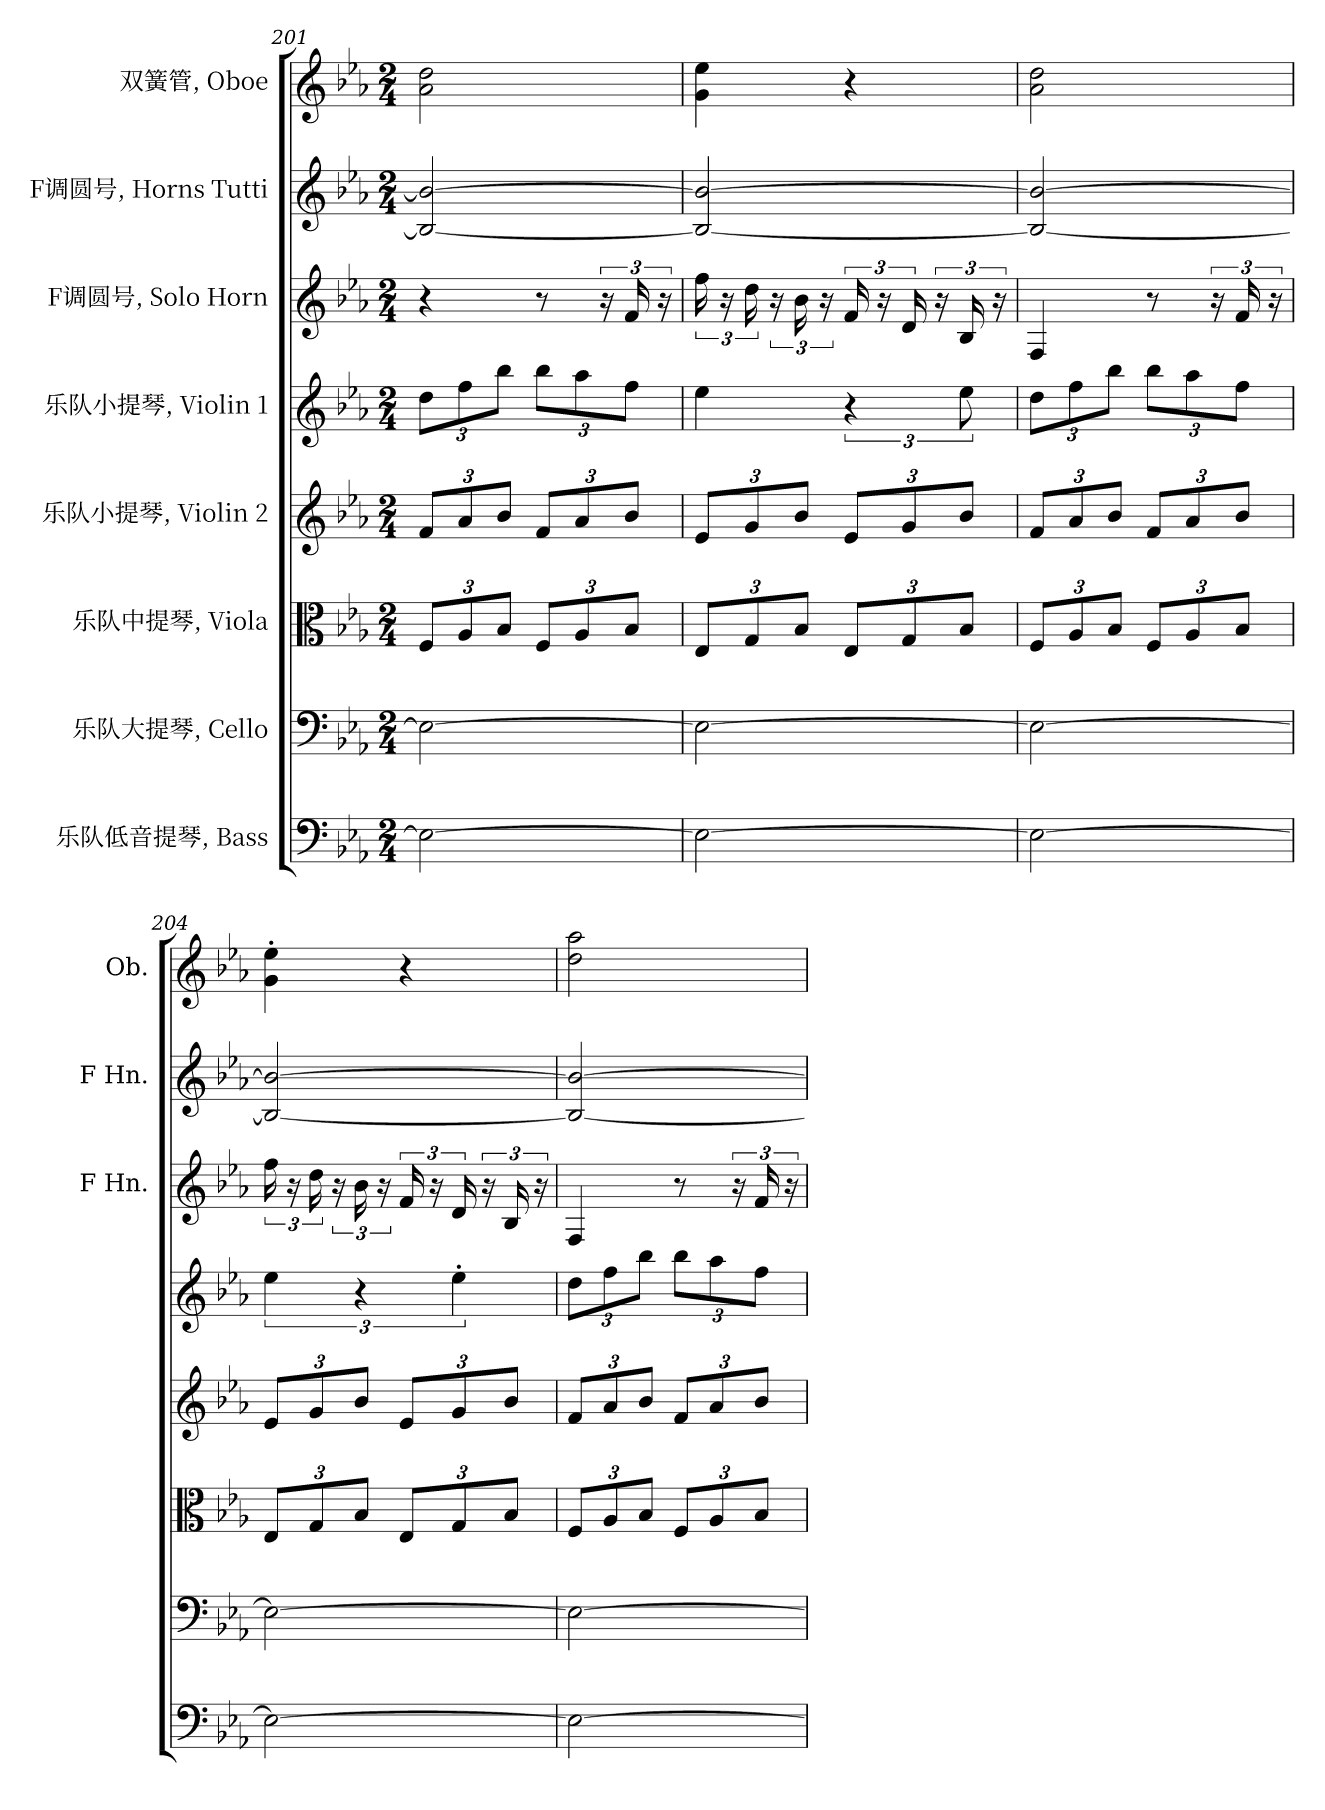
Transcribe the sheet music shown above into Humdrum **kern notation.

**kern	**kern	**kern	**kern	**kern	**kern	**kern	**kern
*part8	*part7	*part6	*part5	*part4	*part3	*part2	*part1
*staff8	*staff7	*staff6	*staff5	*staff4	*staff3	*staff2	*staff1
*I"乐队低音提琴, Bass	*I"乐队大提琴, Cello	*I"乐队中提琴, Viola	*I"乐队小提琴, Violin 2	*I"乐队小提琴, Violin 1	*I"F调圆号, Solo Horn	*I"F调圆号, Horns Tutti	*I"双簧管, Oboe
*	*	*	*	*	*I'F Hn.	*I'F Hn.	*I'Ob.
*clefF4	*clefF4	*clefC3	*clefG2	*clefG2	*clefG2	*clefG2	*clefG2
*ITrd7c12	*	*	*	*	*ITrd4c7	*ITrd4c7	*
*k[b-e-a-]	*k[b-e-a-]	*k[b-e-a-]	*k[b-e-a-]	*k[b-e-a-]	*k[b-e-a-d-]	*k[b-e-a-d-]	*k[b-e-a-]
*M2/4	*M2/4	*M2/4	*M2/4	*M2/4	*M2/4	*M2/4	*M2/4
*	*	*Xbrackettup	*Xbrackettup	*Xbrackettup	*	*	*
=201	=201	=201	=201	=201	=201	=201	=201
2EE-\_	2E-\_	12F/L	12f/L	12dd\L	4r	2E-/_ 2e-/_	2a-\ 2dd\
.	.	12A-/	12a-/	12ff\	.	.	.
.	.	12B-/J	12b-/J	12bb-\J	.	.	.
.	.	12F/L	12f/L	12bb-\L	8r	.	.
.	.	12A-/	12a-/	12aa-\	.	.	.
.	.	.	.	.	24r	.	.
.	.	12B-/J	12b-/J	12ff\J	24B-/	.	.
.	.	.	.	.	24r	.	.
=202	=202	=202	=202	=202	=202	=202	=202
2EE-\_	2E-\_	12E-/L	12e-/L	4ee-\	24b-\	2E-/_ 2e-/_	4g\ 4ee-\
.	.	.	.	.	24r	.	.
.	.	12G/	12g/	.	24g\	.	.
.	.	.	.	.	24r	.	.
.	.	12B-/J	12b-/J	.	24e-\	.	.
.	.	.	.	.	24r	.	.
*	*	*	*	*brackettup	*	*	*
.	.	12E-/L	12e-/L	6r	24B-/	.	4r
.	.	.	.	.	24r	.	.
.	.	12G/	12g/	.	24G/	.	.
.	.	.	.	.	24r	.	.
.	.	12B-/J	12b-/J	12ee-\	24E-/	.	.
.	.	.	.	.	24r	.	.
!!LO:PB:g=z
=203	=203	=203	=203	=203	=203	=203	=203
*	*	*	*	*Xbrackettup	*	*	*
2EE-\_	2E-\_	12F/L	12f/L	12dd\L	4BB-/	2E-/_ 2e-/_	2a-\ 2dd\
.	.	12A-/	12a-/	12ff\	.	.	.
.	.	12B-/J	12b-/J	12bb-\J	.	.	.
.	.	12F/L	12f/L	12bb-\L	8r	.	.
.	.	12A-/	12a-/	12aa-\	.	.	.
.	.	.	.	.	24r	.	.
.	.	12B-/J	12b-/J	12ff\J	24B-/	.	.
.	.	.	.	.	24r	.	.
=204	=204	=204	=204	=204	=204	=204	=204
*	*	*	*	*brackettup	*	*	*
2EE-\_	2E-\_	12E-/L	12e-/L	6ee-\	24b-\	2E-/_ 2e-/_	4g\' 4ee-\'
.	.	.	.	.	24r	.	.
.	.	12G/	12g/	.	24g\	.	.
.	.	.	.	.	24r	.	.
.	.	12B-/J	12b-/J	6r	24e-\	.	.
.	.	.	.	.	24r	.	.
.	.	12E-/L	12e-/L	.	24B-/	.	4r
.	.	.	.	.	24r	.	.
.	.	12G/	12g/	6ee-'\	24G/	.	.
.	.	.	.	.	24r	.	.
.	.	12B-/J	12b-/J	.	24E-/	.	.
.	.	.	.	.	24r	.	.
=205	=205	=205	=205	=205	=205	=205	=205
*	*	*	*	*Xbrackettup	*	*	*
2EE-\_	2E-\_	12F/L	12f/L	12dd\L	4BB-/	2E-/_ 2e-/_	2dd\ 2aa-\
.	.	12A-/	12a-/	12ff\	.	.	.
.	.	12B-/J	12b-/J	12bb-\J	.	.	.
.	.	12F/L	12f/L	12bb-\L	8r	.	.
.	.	12A-/	12a-/	12aa-\	.	.	.
.	.	.	.	.	24r	.	.
.	.	12B-/J	12b-/J	12ff\J	24B-/	.	.
.	.	.	.	.	24r	.	.
=	=	=	=	=	=	=	=
*-	*-	*-	*-	*-	*-	*-	*-
